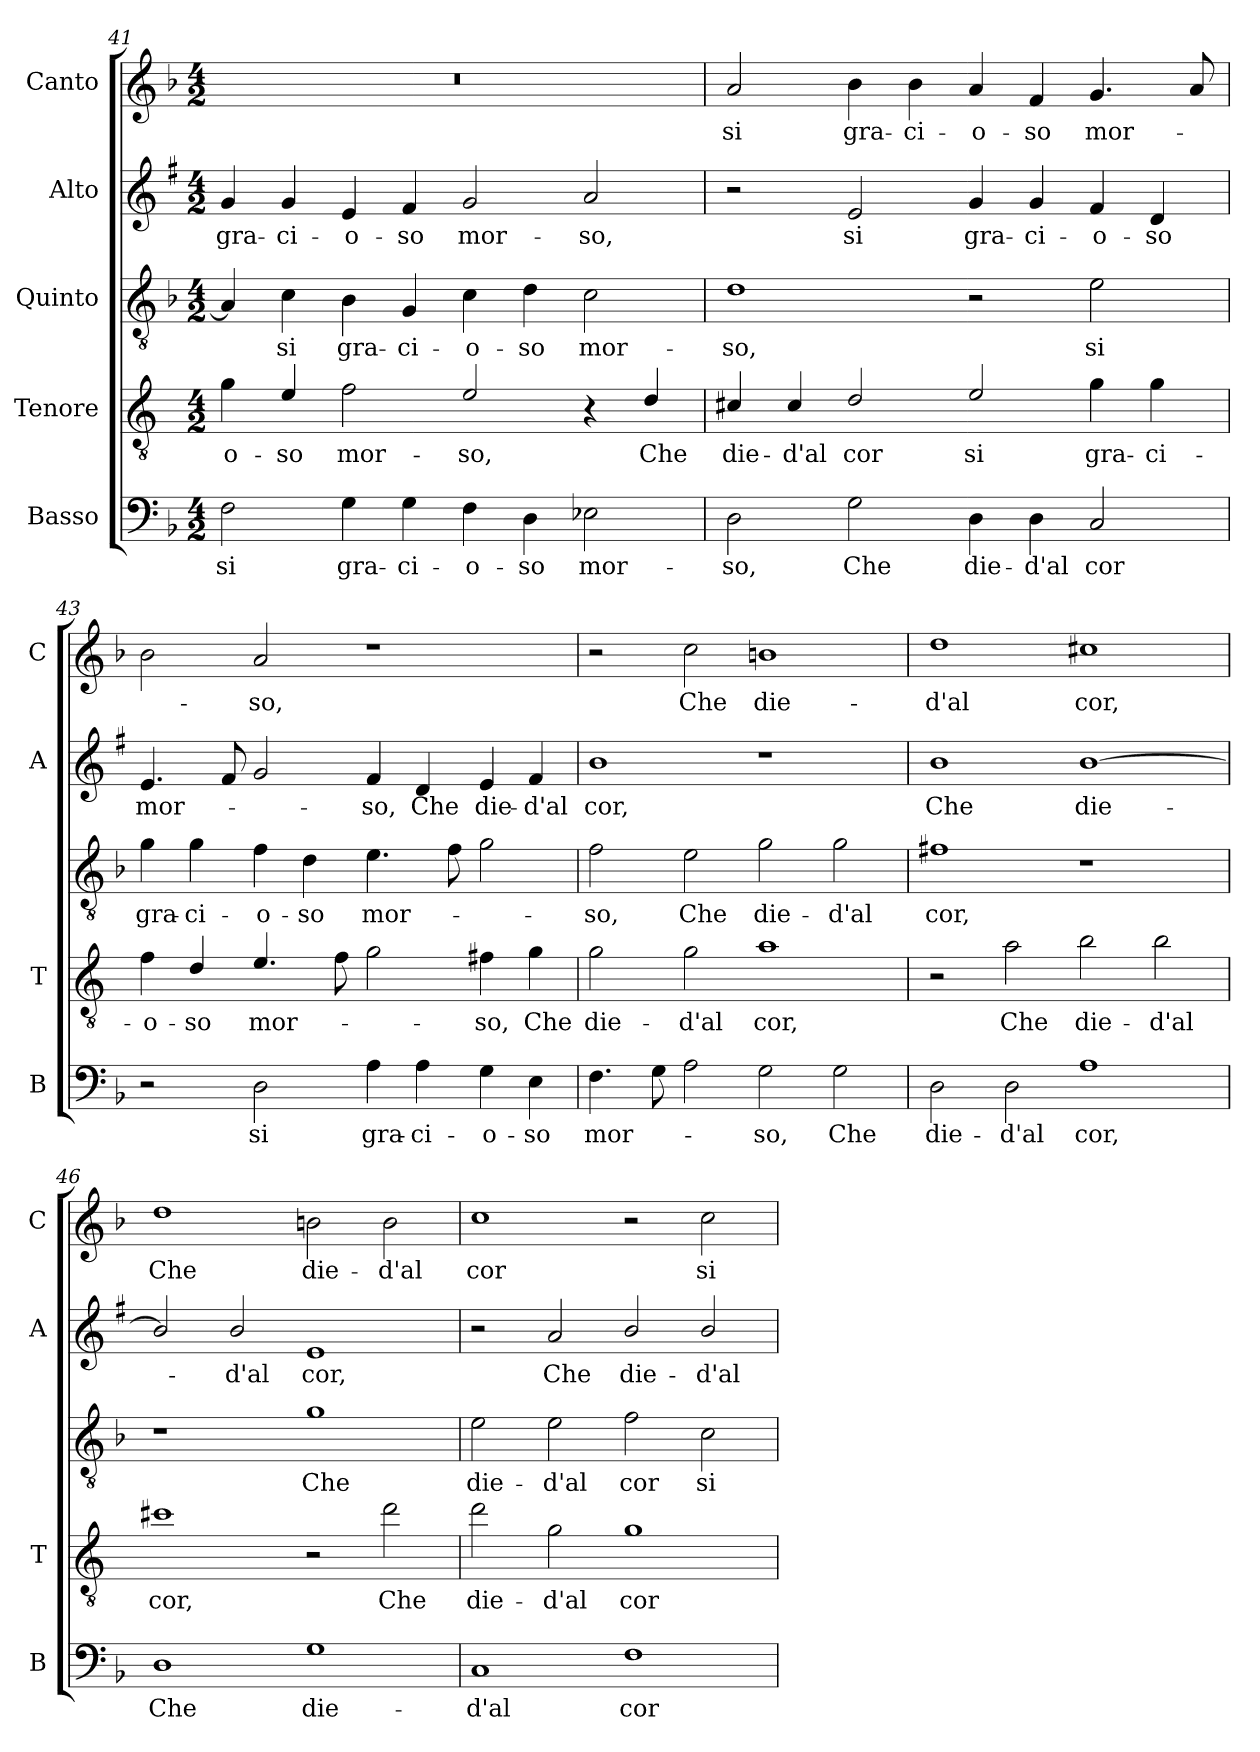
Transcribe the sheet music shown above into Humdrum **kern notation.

**kern	**text	**kern	**text	**kern	**text	**kern	**text	**kern	**text
*part5	*part5	*part4	*part4	*part3	*part3	*part2	*part2	*part1	*part1
*staff5	*staff5	*staff4	*staff4	*staff3	*staff3	*staff2	*staff2	*staff1	*staff1
*I"Basso	*	*I"Tenore	*	*I"Quinto	*	*I"Alto	*	*I"Canto	*
*I'B	*	*I'T	*	*	*	*I'A	*	*I'C	*
!!LO:PB:g=z
*clefF4	*	*clefGv2	*	*clefGv2	*	*clefG2	*	*clefG2	*
*	*	*ITrd4c7	*	*	*	*ITrd1c2	*	*	*
*k[b-]	*	*k[b-]	*	*k[b-]	*	*k[b-]	*	*k[b-]	*
*F:	*	*F:	*	*F:	*	*F:	*	*F:	*
*M4/2	*	*M4/2	*	*M4/2	*	*M4/2	*	*M4/2	*
=41	=41	=41	=41	=41	=41	=41	=41	=41	=41
!	!LO:LY:b	!	!LO:LY:b	!	!	!	!LO:LY:b	!	!
2F\	si	4c\	-o-	4A/]	.	4f/	gra-	0r	.
!	!	!	!LO:LY:b	!	!LO:LY:b	!	!LO:LY:b	!	!
.	.	4A/	-so	4c\	si	4f/	-ci-	.	.
!	!LO:LY:b	!	!LO:LY:b	!	!LO:LY:b	!	!LO:LY:b	!	!
4G\	gra-	2B-\	mor-	4B-\	gra-	4d/	-o-	.	.
!	!LO:LY:b	!	!	!	!LO:LY:b	!	!LO:LY:b	!	!
4G\	-ci-	.	.	4G/	-ci-	4e/	-so	.	.
!	!LO:LY:b	!	!LO:LY:b	!	!LO:LY:b	!	!LO:LY:b	!	!
4F\	-o-	2A/	-so,	4c\	-o-	2f/	mor-	.	.
!	!LO:LY:b	!	!	!	!LO:LY:b	!	!	!	!
4D\	-so	.	.	4d\	-so	.	.	.	.
!	!LO:LY:b	!	!	!	!LO:LY:b	!	!LO:LY:b	!	!
2E-X\	mor-	4r	.	2c\	mor-	2g/	-so,	.	.
!	!	!	!LO:LY:b	!	!	!	!	!	!
.	.	4G/	Che	.	.	.	.	.	.
=42	=42	=42	=42	=42	=42	=42	=42	=42	=42
!	!LO:LY:b	!	!LO:LY:b	!	!LO:LY:b	!	!	!	!LO:LY:b
2D\	-so,	4F#X/	die-	1d	-so,	2r	.	2a/	si
!	!	!	!LO:LY:b	!	!	!	!	!	!
.	.	4F#/	-d'al	.	.	.	.	.	.
!	!LO:LY:b	!	!LO:LY:b	!	!	!	!LO:LY:b	!	!LO:LY:b
2G\	Che	2G/	cor	.	.	2d/	si	4b-\	gra-
!	!	!	!	!	!	!	!	!	!LO:LY:b
.	.	.	.	.	.	.	.	4b-\	-ci-
!	!LO:LY:b	!	!LO:LY:b	!	!	!	!LO:LY:b	!	!LO:LY:b
4D\	die-	2A/	si	2r	.	4f/	gra-	4a/	-o-
!	!LO:LY:b	!	!	!	!	!	!LO:LY:b	!	!LO:LY:b
4D\	-d'al	.	.	.	.	4f/	-ci-	4f/	-so
!	!LO:LY:b	!	!LO:LY:b	!	!LO:LY:b	!	!LO:LY:b	!	!LO:LY:b
2C/	cor	4c\	gra-	2e\	si	4e/	-o-	4.g/	mor-
!	!	!	!LO:LY:b	!	!	!	!LO:LY:b	!	!
.	.	4c\	-ci-	.	.	4c/	-so	.	.
.	.	.	.	.	.	.	.	8a/	.
=43	=43	=43	=43	=43	=43	=43	=43	=43	=43
!	!	!	!LO:LY:b	!	!LO:LY:b	!	!LO:LY:b	!	!
2r	.	4B-\	-o-	4g\	gra-	4.d/	mor-	2b-\	.
!	!	!	!LO:LY:b	!	!LO:LY:b	!	!	!	!
.	.	4G/	-so	4g\	-ci-	.	.	.	.
.	.	.	.	.	.	8e/	.	.	.
!	!LO:LY:b	!	!LO:LY:b	!	!LO:LY:b	!	!	!	!LO:LY:b
2D\	si	4.A/	mor-	4f\	-o-	2f/	.	2a/	-so,
!	!	!	!	!	!LO:LY:b	!	!	!	!
.	.	.	.	4d\	-so	.	.	.	.
.	.	8B-\	.	.	.	.	.	.	.
!	!LO:LY:b	!	!	!	!LO:LY:b	!	!LO:LY:b	!	!
4A\	gra-	2c\	.	4.e\	mor-	4e/	-so,	1r	.
!	!LO:LY:b	!	!	!	!	!	!LO:LY:b	!	!
4A\	-ci-	.	.	.	.	4c/	Che	.	.
.	.	.	.	8f\	.	.	.	.	.
!	!LO:LY:b	!	!LO:LY:b	!	!	!	!LO:LY:b	!	!
4G\	-o-	4Bn\	-so,	2g\	.	4d/	die-	.	.
!	!LO:LY:b	!	!LO:LY:b	!	!	!	!LO:LY:b	!	!
4E\	-so	4c\	Che	.	.	4e/	-d'al	.	.
=44	=44	=44	=44	=44	=44	=44	=44	=44	=44
!	!LO:LY:b	!	!LO:LY:b	!	!LO:LY:b	!	!LO:LY:b	!	!
4.F\	mor-	2c\	die-	2f\	-so,	1a	cor,	2r	.
8G\	.	.	.	.	.	.	.	.	.
!	!	!	!LO:LY:b	!	!LO:LY:b	!	!	!	!LO:LY:b
2A\	.	2c\	-d'al	2e\	Che	.	.	2cc\	Che
!	!LO:LY:b	!	!LO:LY:b	!	!LO:LY:b	!	!	!	!LO:LY:b
2G\	-so,	1d	cor,	2g\	die-	1r	.	1bn	die-
!	!LO:LY:b	!	!	!	!LO:LY:b	!	!	!	!
2G\	Che	.	.	2g\	-d'al	.	.	.	.
!!LO:LB:g=z
=45	=45	=45	=45	=45	=45	=45	=45	=45	=45
!	!LO:LY:b	!	!	!	!LO:LY:b	!	!LO:LY:b	!	!LO:LY:b
2D\	die-	2r	.	1f#X	cor,	1a	Che	1dd	-d'al
!	!LO:LY:b	!	!LO:LY:b	!	!	!	!	!	!
2D\	-d'al	2d\	Che	.	.	.	.	.	.
!	!LO:LY:b	!	!LO:LY:b	!	!	!	!LO:LY:b	!	!LO:LY:b
1A	cor,	2e\	die-	1r	.	[1a	die-	1cc#X	cor,
!	!	!	!LO:LY:b	!	!	!	!	!	!
.	.	2e\	-d'al	.	.	.	.	.	.
=46	=46	=46	=46	=46	=46	=46	=46	=46	=46
!	!LO:LY:b	!	!LO:LY:b	!	!	!	!	!	!LO:LY:b
1D	Che	1f#X	cor,	1r	.	2a/]	.	1dd	Che
!	!	!	!	!	!	!	!LO:LY:b	!	!
.	.	.	.	.	.	2a/	-d'al	.	.
!	!LO:LY:b	!	!	!	!LO:LY:b	!	!LO:LY:b	!	!LO:LY:b
1G	die-	2r	.	1g	Che	1d	cor,	2bn\	die-
!	!	!	!LO:LY:b	!	!	!	!	!	!LO:LY:b
.	.	2g\	Che	.	.	.	.	2b\	-d'al
=47	=47	=47	=47	=47	=47	=47	=47	=47	=47
!	!LO:LY:b	!	!LO:LY:b	!	!LO:LY:b	!	!	!	!LO:LY:b
1C	-d'al	2g\	die-	2e\	die-	2r	.	1cc	cor
!	!	!	!LO:LY:b	!	!LO:LY:b	!	!LO:LY:b	!	!
.	.	2c\	-d'al	2e\	-d'al	2g/	Che	.	.
!	!LO:LY:b	!	!LO:LY:b	!	!LO:LY:b	!	!LO:LY:b	!	!
1F	cor	1c	cor	2f\	cor	2a/	die-	2r	.
!	!	!	!	!	!LO:LY:b	!	!LO:LY:b	!	!LO:LY:b
.	.	.	.	2c\	si	2a/	-d'al	2cc\	si
=	=	=	=	=	=	=	=	=	=
*-	*-	*-	*-	*-	*-	*-	*-	*-	*-
